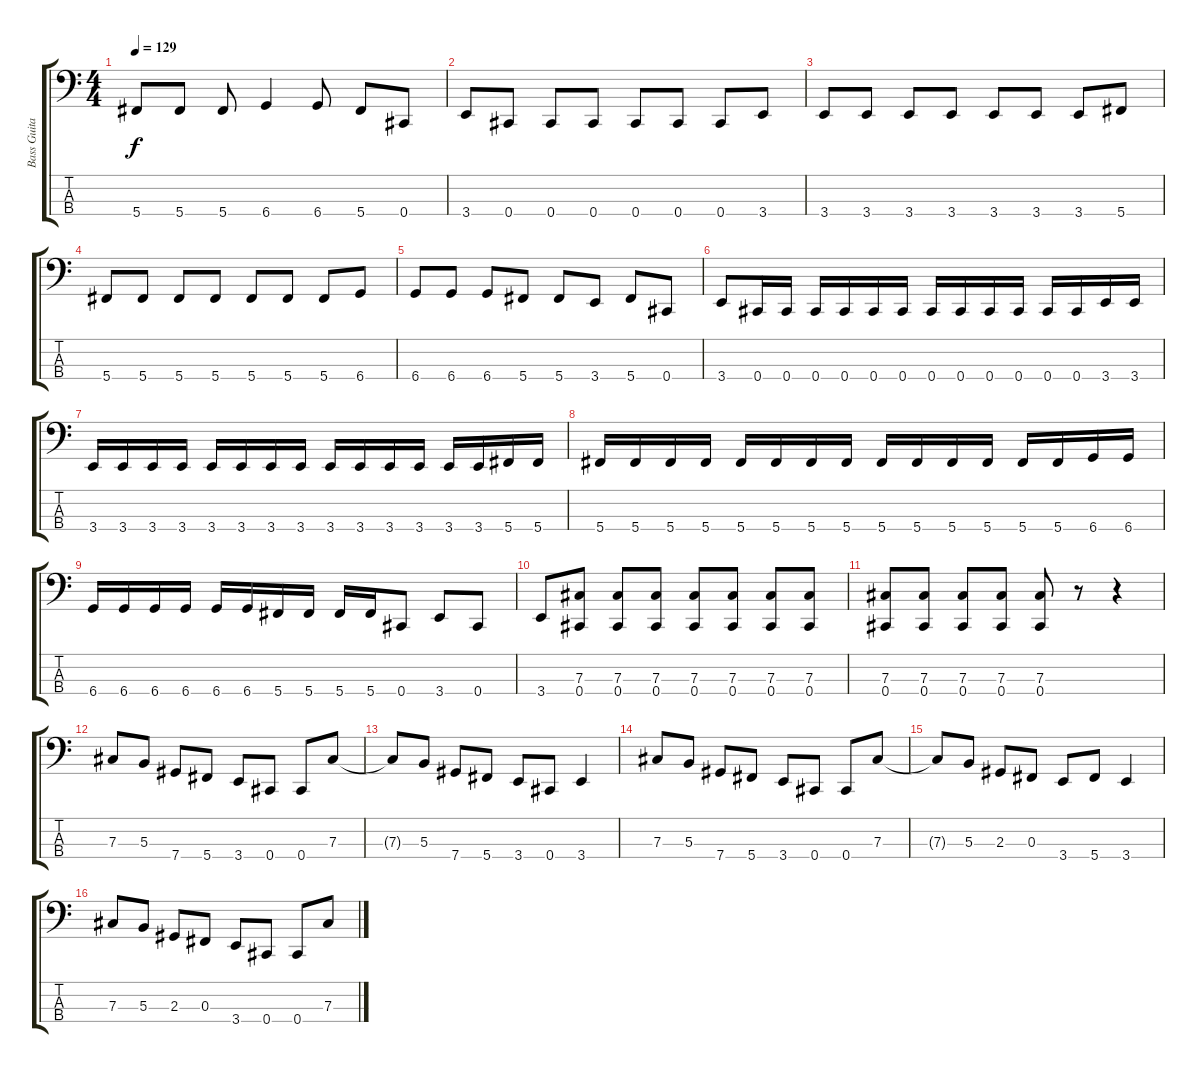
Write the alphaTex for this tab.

\track ("Bass Guitar" "Bass Guita") {instrument electricbasspick}
\staff {score tabs}
\tuning (E2 B1 Gb1 Db1) {hide}
\ts (4 4)
\tempo 129
\clef f4
\ks c
5.4{t}.8{dy f} 5.4.8 5.4.8 6.4.4 6.4.8 5.4.8 0.4.8 |
3.4.8 0.4.8 0.4.8 0.4.8 0.4.8 0.4.8 0.4.8 3.4.8 |
3.4.8 3.4.8 3.4.8 3.4.8 3.4.8 3.4.8 3.4.8 5.4.8 |
5.4.8 5.4.8 5.4.8 5.4.8 5.4.8 5.4.8 5.4.8 6.4.8 |
6.4.8 6.4.8 6.4.8 5.4.8 5.4.8 3.4.8 5.4.8 0.4.8 |
3.4.8 0.4.16 0.4.16 0.4.16 0.4.16 0.4.16 0.4.16 0.4.16 0.4.16 0.4.16 0.4.16 0.4.16 0.4.16 3.4.16 3.4.16 |
3.4.16 3.4.16 3.4.16 3.4.16 3.4.16 3.4.16 3.4.16 3.4.16 3.4.16 3.4.16 3.4.16 3.4.16 3.4.16 3.4.16 5.4.16 5.4.16 |
5.4.16 5.4.16 5.4.16 5.4.16 5.4.16 5.4.16 5.4.16 5.4.16 5.4.16 5.4.16 5.4.16 5.4.16 5.4.16 5.4.16 6.4.16 6.4.16 |
6.4.16 6.4.16 6.4.16 6.4.16 6.4.16 6.4.16 5.4.16 5.4.16 5.4.16 5.4.16 0.4.8 3.4.8 0.4.8 |
3.4.8 (7.3 0.4).8 (7.3 0.4).8 (7.3 0.4).8 (7.3 0.4).8 (7.3 0.4).8 (7.3 0.4).8 (7.3 0.4).8 |
(7.3 0.4).8 (7.3 0.4).8 (7.3 0.4).8 (7.3 0.4).8 (7.3 0.4).8 r.8 r.4 |
7.3.8 5.3.8 7.4.8 5.4.8 3.4.8 0.4.8 0.4.8 7.3.8 |
7.3{t}.8 5.3.8 7.4.8 5.4.8 3.4.8 0.4.8 3.4.4 |
7.3.8 5.3.8 7.4.8 5.4.8 3.4.8 0.4.8 0.4.8 7.3.8 |
7.3{t}.8 5.3.8 2.3.8 0.3.8 3.4.8 5.4.8 3.4.4 |
7.3.8 5.3.8 2.3.8 0.3.8 3.4.8 0.4.8 0.4.8 7.3.8
